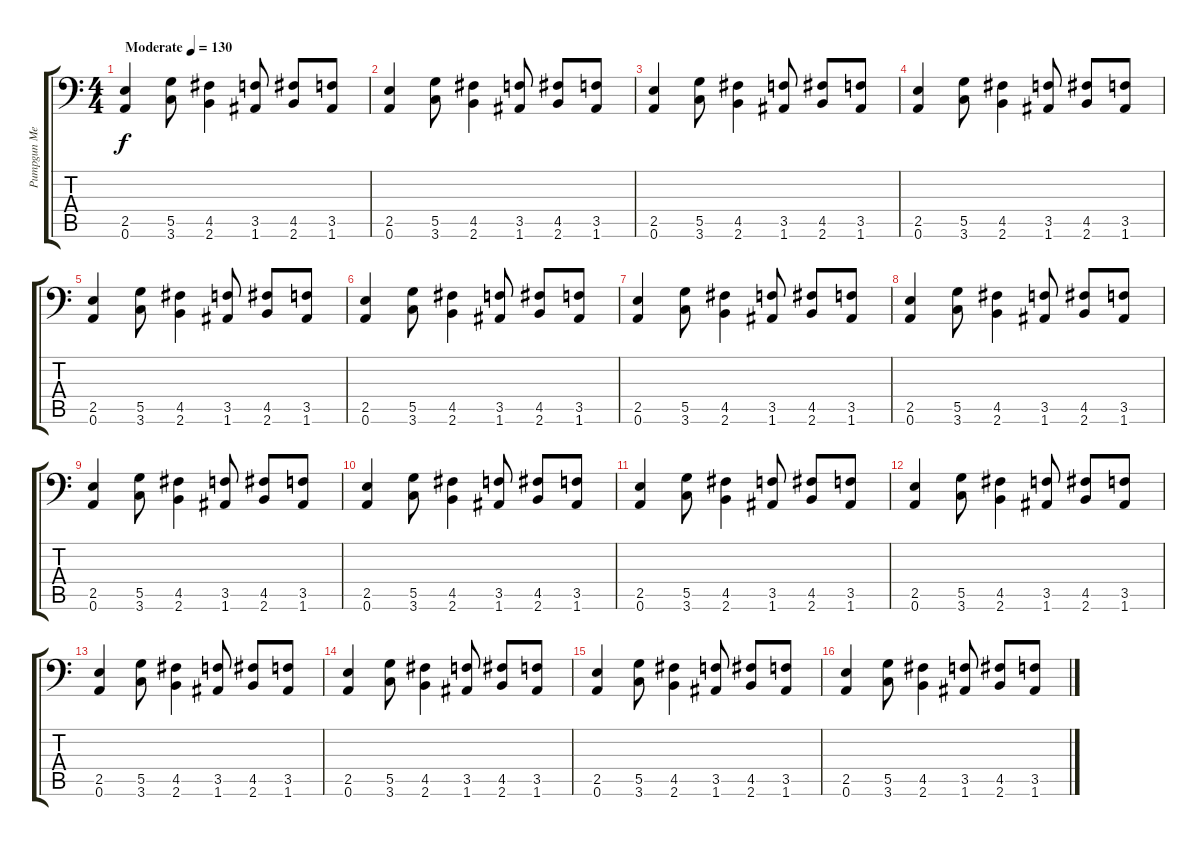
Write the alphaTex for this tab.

\track ("Pumpgun Messiah" "Pumpgun Me") {instrument distortionguitar}
\staff {score tabs}
\tuning (A3 E3 C3 G2 D2 A1) {hide}
\ts (4 4)
\tempo (130 "Moderate")
\clef f4
\ks c
(2.5 0.6).4{dy f instrument distortionguitar} (5.5 3.6).8 (4.5 2.6).4 (3.5 1.6).8 (4.5 2.6).8 (3.5 1.6).8 |
(2.5 0.6).4 (5.5 3.6).8 (4.5 2.6).4 (3.5 1.6).8 (4.5 2.6).8 (3.5 1.6).8 |
(2.5 0.6).4 (5.5 3.6).8 (4.5 2.6).4 (3.5 1.6).8 (4.5 2.6).8 (3.5 1.6).8 |
(2.5 0.6).4 (5.5 3.6).8 (4.5 2.6).4 (3.5 1.6).8 (4.5 2.6).8 (3.5 1.6).8 |
(2.5 0.6).4 (5.5 3.6).8 (4.5 2.6).4 (3.5 1.6).8 (4.5 2.6).8 (3.5 1.6).8 |
(2.5 0.6).4 (5.5 3.6).8 (4.5 2.6).4 (3.5 1.6).8 (4.5 2.6).8 (3.5 1.6).8 |
(2.5 0.6).4 (5.5 3.6).8 (4.5 2.6).4 (3.5 1.6).8 (4.5 2.6).8 (3.5 1.6).8 |
(2.5 0.6).4 (5.5 3.6).8 (4.5 2.6).4 (3.5 1.6).8 (4.5 2.6).8 (3.5 1.6).8 |
(2.5 0.6).4 (5.5 3.6).8 (4.5 2.6).4 (3.5 1.6).8 (4.5 2.6).8 (3.5 1.6).8 |
(2.5 0.6).4 (5.5 3.6).8 (4.5 2.6).4 (3.5 1.6).8 (4.5 2.6).8 (3.5 1.6).8 |
(2.5 0.6).4 (5.5 3.6).8 (4.5 2.6).4 (3.5 1.6).8 (4.5 2.6).8 (3.5 1.6).8 |
(2.5 0.6).4 (5.5 3.6).8 (4.5 2.6).4 (3.5 1.6).8 (4.5 2.6).8 (3.5 1.6).8 |
(2.5 0.6).4 (5.5 3.6).8 (4.5 2.6).4 (3.5 1.6).8 (4.5 2.6).8 (3.5 1.6).8 |
(2.5 0.6).4 (5.5 3.6).8 (4.5 2.6).4 (3.5 1.6).8 (4.5 2.6).8 (3.5 1.6).8 |
(2.5 0.6).4 (5.5 3.6).8 (4.5 2.6).4 (3.5 1.6).8 (4.5 2.6).8 (3.5 1.6).8 |
(2.5 0.6).4 (5.5 3.6).8 (4.5 2.6).4 (3.5 1.6).8 (4.5 2.6).8 (3.5 1.6).8
